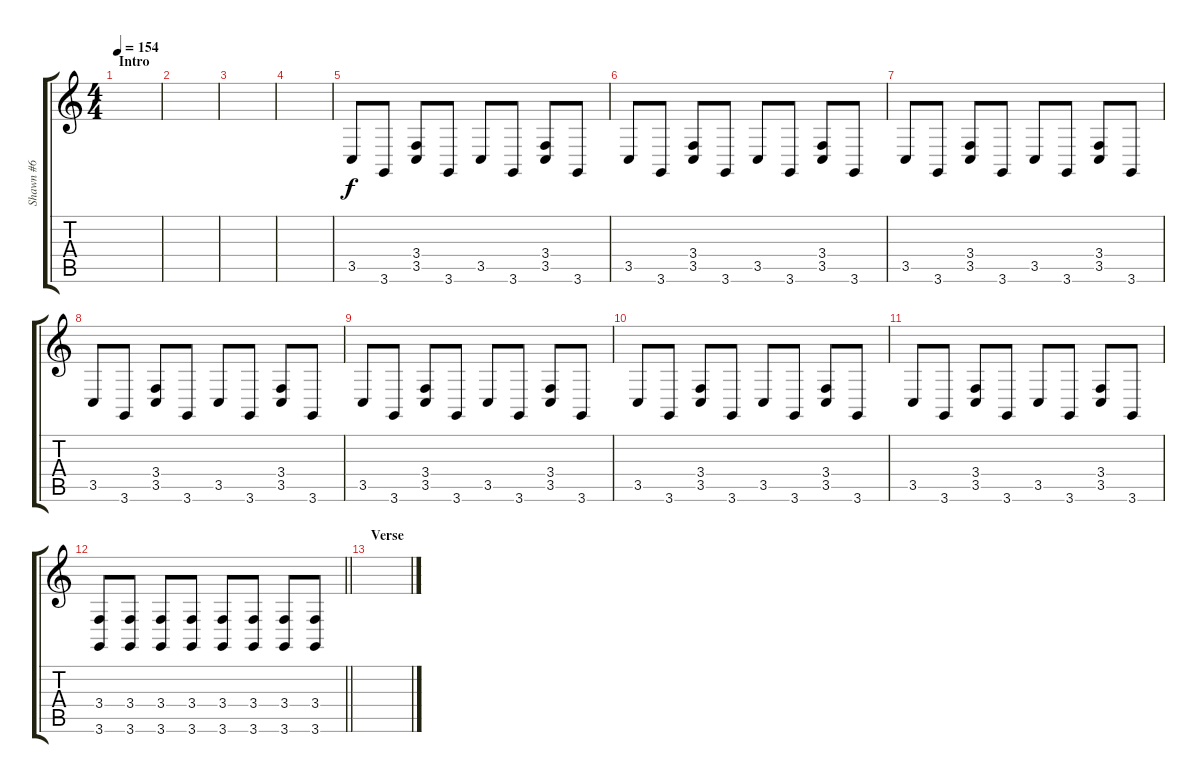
\track ("Shawn #6" "Shawn #6") {instrument melodictom}
\staff {score tabs}
\tuning (E4 B3 G3 D3 A2 E2) {hide}
\ts (4 4)
\section ("" "Intro")
\tempo 154
\clef g2
\ks c
|
|
|
|
3.5.8 3.6.8 (3.4 3.5).8 3.6.8 3.5.8 3.6.8 (3.4 3.5).8 3.6.8 |
3.5.8 3.6.8 (3.4 3.5).8 3.6.8 3.5.8 3.6.8 (3.4 3.5).8 3.6.8 |
3.5.8 3.6.8 (3.4 3.5).8 3.6.8 3.5.8 3.6.8 (3.4 3.5).8 3.6.8 |
3.5.8 3.6.8 (3.4 3.5).8 3.6.8 3.5.8 3.6.8 (3.4 3.5).8 3.6.8 |
3.5.8 3.6.8 (3.4 3.5).8 3.6.8 3.5.8 3.6.8 (3.4 3.5).8 3.6.8 |
3.5.8 3.6.8 (3.4 3.5).8 3.6.8 3.5.8 3.6.8 (3.4 3.5).8 3.6.8 |
3.5.8 3.6.8 (3.4 3.5).8 3.6.8 3.5.8 3.6.8 (3.4 3.5).8 3.6.8 |
\barLineRight lightlight
(3.4 3.6).8 (3.4 3.6).8 (3.4 3.6).8 (3.4 3.6).8 (3.4 3.6).8 (3.4 3.6).8 (3.4 3.6).8 (3.4 3.6).8 |
\section ("" "Verse")
